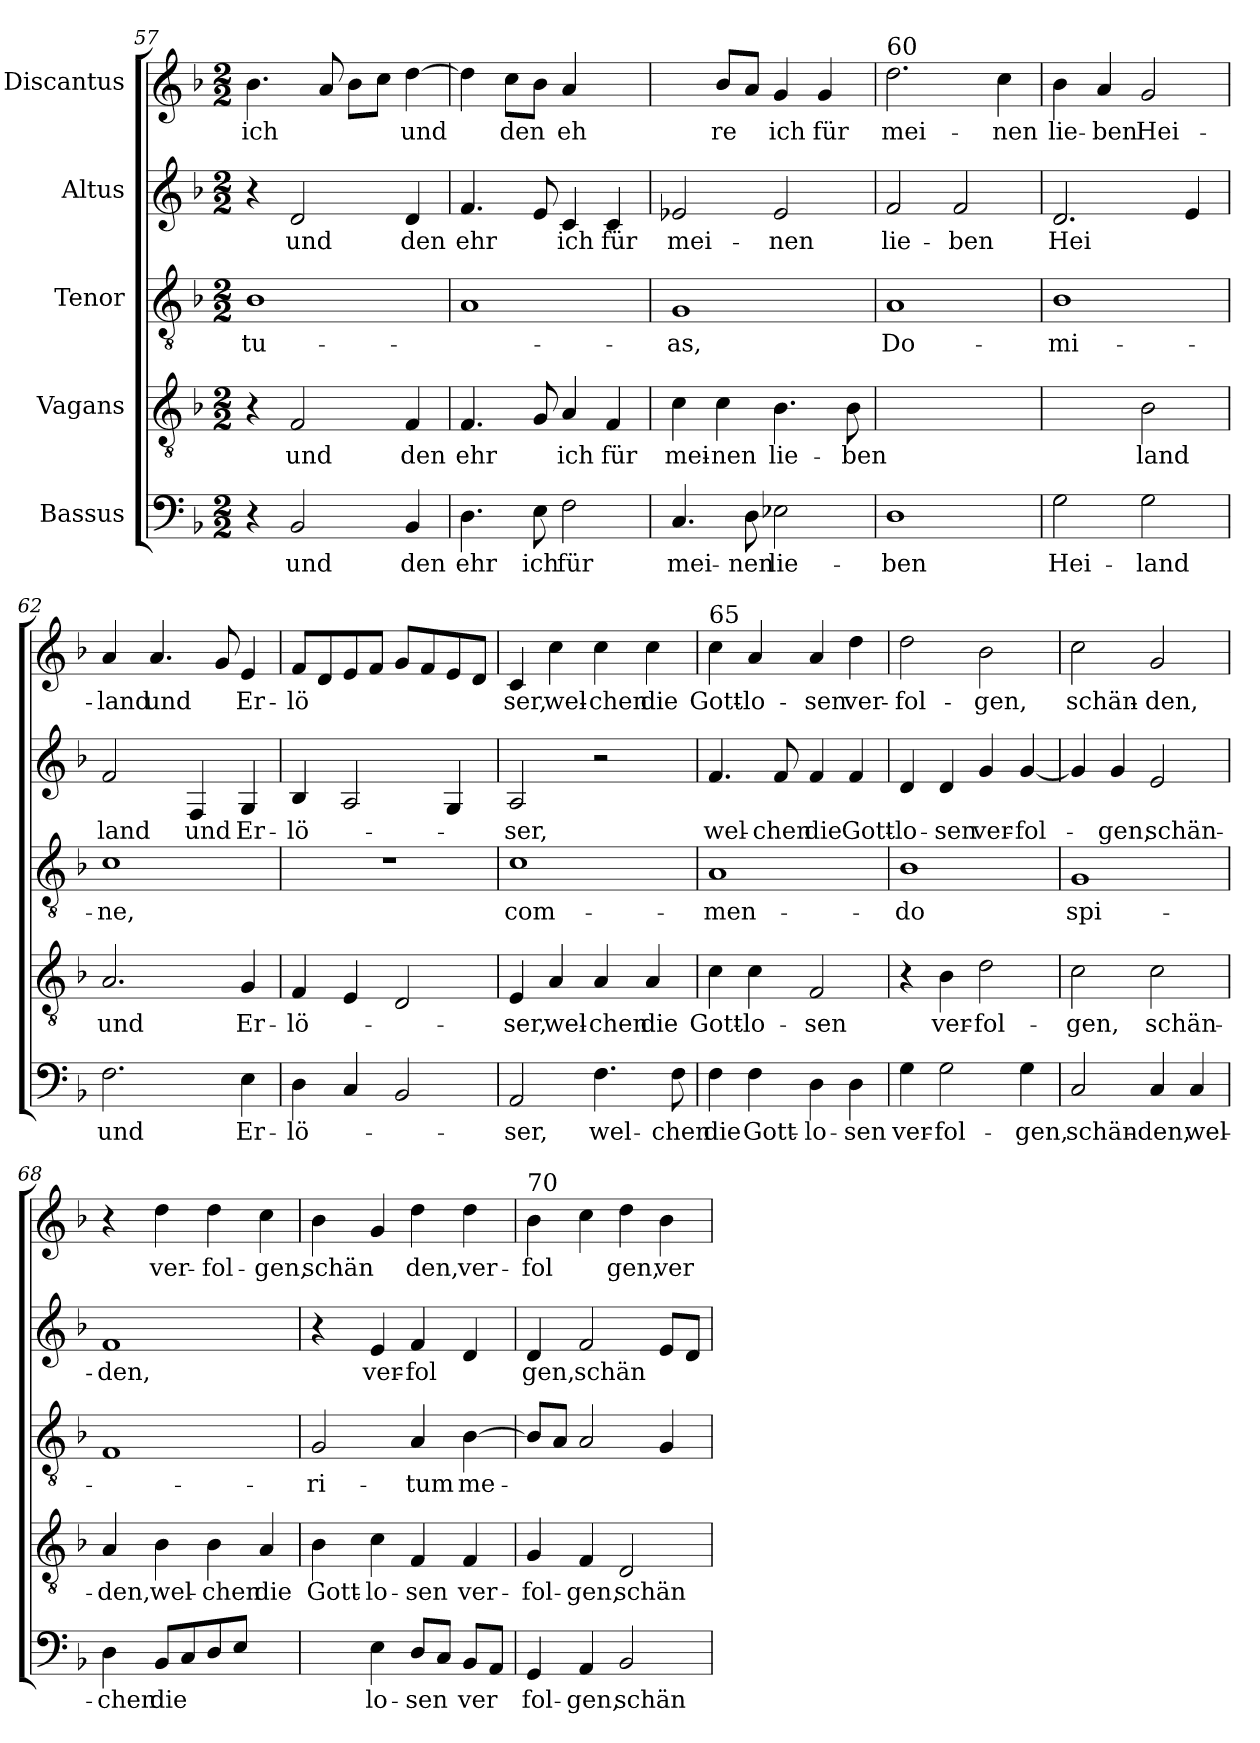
**kern	**text	**kern	**text	**kern	**text	**kern	**text	**kern	**text
*part5	*part5	*part4	*part4	*part3	*part3	*part2	*part2	*part1	*part1
*staff5	*staff5	*staff4	*staff4	*staff3	*staff3	*staff2	*staff2	*staff1	*staff1
*I"Bassus	*	*I"Vagans	*	*I"Tenor	*	*I"Altus	*	*I"Discantus	*
*clefF4	*	*clefGv2	*	*clefGv2	*	*clefG2	*	*clefG2	*
*k[b-]	*	*k[b-]	*	*k[b-]	*	*k[b-]	*	*k[b-]	*
*F:	*	*F:	*	*F:	*	*F:	*	*F:	*
*M2/2	*	*M2/2	*	*M2/2	*	*M2/2	*	*M2/2	*
=57	=57	=57	=57	=57	=57	=57	=57	=57	=57
!	!	!	!	!	!LO:LY:b	!	!	!	!LO:LY:b
4r	.	4r	.	1B-	tu-	4r	.	4.b-\	ich
!	!LO:LY:b	!	!LO:LY:b	!	!	!	!LO:LY:b	!	!
2BB-/	und	2F/	und	.	.	2d/	und	.	.
.	.	.	.	.	.	.	.	8a/	.
.	.	.	.	.	.	.	.	8b-\L	.
.	.	.	.	.	.	.	.	8cc\J	.
!	!LO:LY:b	!	!LO:LY:b	!	!	!	!LO:LY:b	!	!LO:LY:b
4BB-/	den	4F/	den	.	.	4d/	den	[4dd\	und
!!LO:LB:g=z
=58	=58	=58	=58	=58	=58	=58	=58	=58	=58
!	!LO:LY:b	!	!LO:LY:b	!	!LO:LY:b	!	!LO:LY:b	!	!LO:LY:b
4.D\	ehr	4.F/	ehr	1A	-­-	4.f/	ehr	4dd\]	.
!	!	!	!	!	!	!	!	!	!LO:LY:b
.	.	.	.	.	.	.	.	8cc\L	den
!	!LO:LY:b	!	!	!	!	!	!	!	!
8E\	ich	8G/	.	.	.	8e/	.	8b-\J	.
!	!LO:LY:b	!	!LO:LY:b	!	!	!	!LO:LY:b	!	!LO:LY:b
2F\	für	4A/	ich	.	.	4c/	ich	4a/	eh
!	!	!	!LO:LY:b	!	!	!	!LO:LY:b	!	!
.	.	4F/	für	.	.	4c/	für	[4cc\yy	.
=59	=59	=59	=59	=59	=59	=59	=59	=59	=59
!	!LO:LY:b	!	!LO:LY:b	!	!LO:LY:b	!	!LO:LY:b	!	!
4.C/	mei-	4c\	mei-	1G	-as,	2e-X/	mei-	4cc\yy]	.
!	!	!	!LO:LY:b	!	!	!	!	!	!LO:LY:b
.	.	4c\	-nen	.	.	.	.	8b-/L	re
!	!LO:LY:b	!	!	!	!	!	!	!	!
8D\	-nen	.	.	.	.	.	.	8a/J	.
!	!LO:LY:b	!	!LO:LY:b	!	!	!	!LO:LY:b	!	!LO:LY:b
2E-X\	lie-	4.B-\	lie-	.	.	2e-/	-nen	4g/	ich
!	!	!	!	!	!	!	!	!	!LO:LY:b
.	.	.	.	.	.	.	.	4g/	für
!	!	!	!LO:LY:b	!	!	!	!	!	!
.	.	8B-\	-ben	.	.	.	.	.	.
=60	=60	=60	=60	=60	=60	=60	=60	=60	=60
!	!	!	!	!	!	!	!	!LO:TX:a:t=60	!
!	!LO:LY:b	!	!LO:LY:b	!	!LO:LY:b	!	!LO:LY:b	!	!LO:LY:b
1D	-ben	[1dyy	Hei	1A	Do-	2f/	lie-	2.dd\	mei-
!	!	!	!	!	!	!	!LO:LY:b	!	!
.	.	.	.	.	.	2f/	-ben	.	.
!	!	!	!	!	!	!	!	!	!LO:LY:b
.	.	.	.	.	.	.	.	4cc\	-nen
=61	=61	=61	=61	=61	=61	=61	=61	=61	=61
!	!LO:LY:b	!	!LO:LY:b	!	!LO:LY:b	!	!LO:LY:b	!	!LO:LY:b
2G\	Hei-	2d\yy]	­	1B-	-mi-	2.d/	Hei	4b-\	lie-
!	!	!	!	!	!	!	!	!	!LO:LY:b
.	.	.	.	.	.	.	.	4a/	-ben
!	!LO:LY:b	!	!LO:LY:b	!	!	!	!	!	!LO:LY:b
2G\	-land	2B-\	land	.	.	.	.	2g/	Hei-
!	!	!	!	!	!	!	!LO:LY:b	!	!
.	.	.	.	.	.	4e/	­	.	.
=62	=62	=62	=62	=62	=62	=62	=62	=62	=62
!	!LO:LY:b	!	!LO:LY:b	!	!LO:LY:b	!	!LO:LY:b	!	!LO:LY:b
2.F\	und	2.A/	und	1c	-ne,	2f/	land	4a/	-land
!	!	!	!	!	!	!	!	!	!LO:LY:b
.	.	.	.	.	.	.	.	4.a/	und
!	!	!	!	!	!	!	!LO:LY:b	!	!
.	.	.	.	.	.	4F/	und	.	.
.	.	.	.	.	.	.	.	8g/	.
!	!LO:LY:b	!	!LO:LY:b	!	!	!	!LO:LY:b	!	!LO:LY:b
4E\	Er-	4G/	Er-	.	.	4G/	Er-	4e/	Er-
=63	=63	=63	=63	=63	=63	=63	=63	=63	=63
!	!LO:LY:b	!	!LO:LY:b	!	!	!	!LO:LY:b	!	!LO:LY:b
4D\	-lö-	4F/	-lö-	1r	.	4B-/	-lö-	8f/L	-lö
.	.	.	.	.	.	.	.	8d/	.
4C/	.	4E/	.	.	.	2A/	.	8e/	.
!	!	!	!	!	!	!	!	!	!LO:LY:b
.	.	.	.	.	.	.	.	8f/J	­
2BB-/	.	2D/	.	.	.	.	.	8g/L	.
.	.	.	.	.	.	.	.	8f/	.
!	!	!	!	!	!	!	!	!	!LO:LY:b
.	.	.	.	.	.	4G/	.	8e/	­
.	.	.	.	.	.	.	.	8d/J	.
!!LO:PB:g=z
=64	=64	=64	=64	=64	=64	=64	=64	=64	=64
!	!LO:LY:b	!	!LO:LY:b	!	!LO:LY:b	!	!LO:LY:b	!	!LO:LY:b
2AA/	-ser,	4E/	-ser,	1c	com-	2A/	-ser,	4c/	ser,
!	!	!	!LO:LY:b	!	!	!	!	!	!LO:LY:b
.	.	4A/	wel-	.	.	.	.	4cc\	wel-
!	!LO:LY:b	!	!LO:LY:b	!	!	!	!	!	!LO:LY:b
4.F\	wel-	4A/	-chen	.	.	2r	.	4cc\	-chen
!	!	!	!LO:LY:b	!	!	!	!	!	!LO:LY:b
.	.	4A/	die	.	.	.	.	4cc\	die
!	!LO:LY:b	!	!	!	!	!	!	!	!
8F\	-chen	.	.	.	.	.	.	.	.
=65	=65	=65	=65	=65	=65	=65	=65	=65	=65
!	!	!	!	!	!	!	!	!LO:TX:a:t=65	!
!	!LO:LY:b	!	!LO:LY:b	!	!LO:LY:b	!	!LO:LY:b	!	!LO:LY:b
4F\	die	4c\	Gott-	1A	-men-	4.f/	wel-	4cc\	Gott-
!	!LO:LY:b	!	!LO:LY:b	!	!	!	!	!	!LO:LY:b
4F\	Gott-	4c\	-lo-	.	.	.	.	4a/	-lo-
!	!	!	!	!	!	!	!LO:LY:b	!	!
.	.	.	.	.	.	8f/	-chen	.	.
!	!LO:LY:b	!	!LO:LY:b	!	!	!	!LO:LY:b	!	!LO:LY:b
4D\	-lo-	2F/	-sen	.	.	4f/	die	4a/	-sen
!	!LO:LY:b	!	!	!	!	!	!LO:LY:b	!	!LO:LY:b
4D\	-sen	.	.	.	.	4f/	Gott-	4dd\	ver-
=66	=66	=66	=66	=66	=66	=66	=66	=66	=66
!	!LO:LY:b	!	!	!	!LO:LY:b	!	!LO:LY:b	!	!LO:LY:b
4G\	ver-	4r	.	1B-	-do	4d/	-lo-	2dd\	-fol-
!	!LO:LY:b	!	!LO:LY:b	!	!	!	!LO:LY:b	!	!
2G\	-fol-	4B-\	ver-	.	.	4d/	-sen	.	.
!	!	!	!LO:LY:b	!	!	!	!LO:LY:b	!	!LO:LY:b
.	.	2d\	-fol-	.	.	4g/	ver-	2b-\	-gen,
!	!LO:LY:b	!	!	!	!	!	!LO:LY:b	!	!
4G\	-gen,	.	.	.	.	[4g/	-fol-	.	.
=67	=67	=67	=67	=67	=67	=67	=67	=67	=67
!	!LO:LY:b	!	!LO:LY:b	!	!LO:LY:b	!	!	!	!LO:LY:b
2C/	schän-	2c\	-gen,	1G	spi-	4g/]	.	2cc\	schän-
!	!	!	!	!	!	!	!LO:LY:b	!	!
.	.	.	.	.	.	4g/	-gen,	.	.
!	!LO:LY:b	!	!LO:LY:b	!	!	!	!LO:LY:b	!	!LO:LY:b
4C/	-den,	2c\	schän-	.	.	2e/	schän-	2g/	-den,
!	!LO:LY:b	!	!	!	!	!	!	!	!
4C/	wel-	.	.	.	.	.	.	.	.
=68	=68	=68	=68	=68	=68	=68	=68	=68	=68
!	!LO:LY:b	!	!LO:LY:b	!	!LO:LY:b	!	!LO:LY:b	!	!
4D\	-chen	4A/	-den,	1F	-­-	1f	-den,	4r	.
!	!LO:LY:b	!	!LO:LY:b	!	!	!	!	!	!LO:LY:b
8BB-/L	die	4B-\	wel-	.	.	.	.	4dd\	ver-
8C/	.	.	.	.	.	.	.	.	.
!	!	!	!LO:LY:b	!	!	!	!	!	!LO:LY:b
8D/	.	4B-\	-chen	.	.	.	.	4dd\	-fol-
8E/J	.	.	.	.	.	.	.	.	.
!	!LO:LY:b	!	!LO:LY:b	!	!	!	!	!	!LO:LY:b
[4F\yy	Gott	4A/	die	.	.	.	.	4cc\	-gen,
=69	=69	=69	=69	=69	=69	=69	=69	=69	=69
!	!LO:LY:b	!	!LO:LY:b	!	!LO:LY:b	!	!	!	!LO:LY:b
4F\yy]	­	4B-\	Gott-	2G/	-ri-	4r	.	4b-\	schän
!	!LO:LY:b	!	!LO:LY:b	!	!	!	!LO:LY:b	!	!LO:LY:b
4E\	lo-	4c\	-lo-	.	.	4e/	ver-	4g/	­
!	!LO:LY:b	!	!LO:LY:b	!	!LO:LY:b	!	!LO:LY:b	!	!LO:LY:b
8D/L	-sen	4F/	-sen	4A/	-tum	4f/	-fol	4dd\	den,
8C/J	.	.	.	.	.	.	.	.	.
!	!LO:LY:b	!	!LO:LY:b	!	!LO:LY:b	!	!	!	!LO:LY:b
8BB-/L	ver	4F/	ver-	[4B-\	me-	4d/	.	4dd\	ver-
8AA/J	.	.	.	.	.	.	.	.	.
!!LO:LB:g=z
=70	=70	=70	=70	=70	=70	=70	=70	=70	=70
!	!	!	!	!	!	!	!	!LO:TX:a:t=70	!
!	!LO:LY:b	!	!LO:LY:b	!	!LO:LY:b	!	!LO:LY:b	!	!LO:LY:b
4GG/	fol-	4G/	-fol-	8B-/L]	-­	4d/	gen,	4b-\	-fol
.	.	.	.	8A/J	.	.	.	.	.
!	!LO:LY:b	!	!LO:LY:b	!	!	!	!LO:LY:b	!	!LO:LY:b
4AA/	-gen,	4F/	-gen,	2A/	.	2f/	schän	4cc\	­
!	!LO:LY:b	!	!LO:LY:b	!	!	!	!	!	!LO:LY:b
2BB-/	schän-	2D/	schän-	.	.	.	.	4dd\	gen,
!	!	!	!	!	!	!	!LO:LY:b	!	!LO:LY:b
.	.	.	.	4G/	.	8e/L	­	4b-\	ver-
.	.	.	.	.	.	8d/J	.	.	.
=	=	=	=	=	=	=	=	=	=
*-	*-	*-	*-	*-	*-	*-	*-	*-	*-
